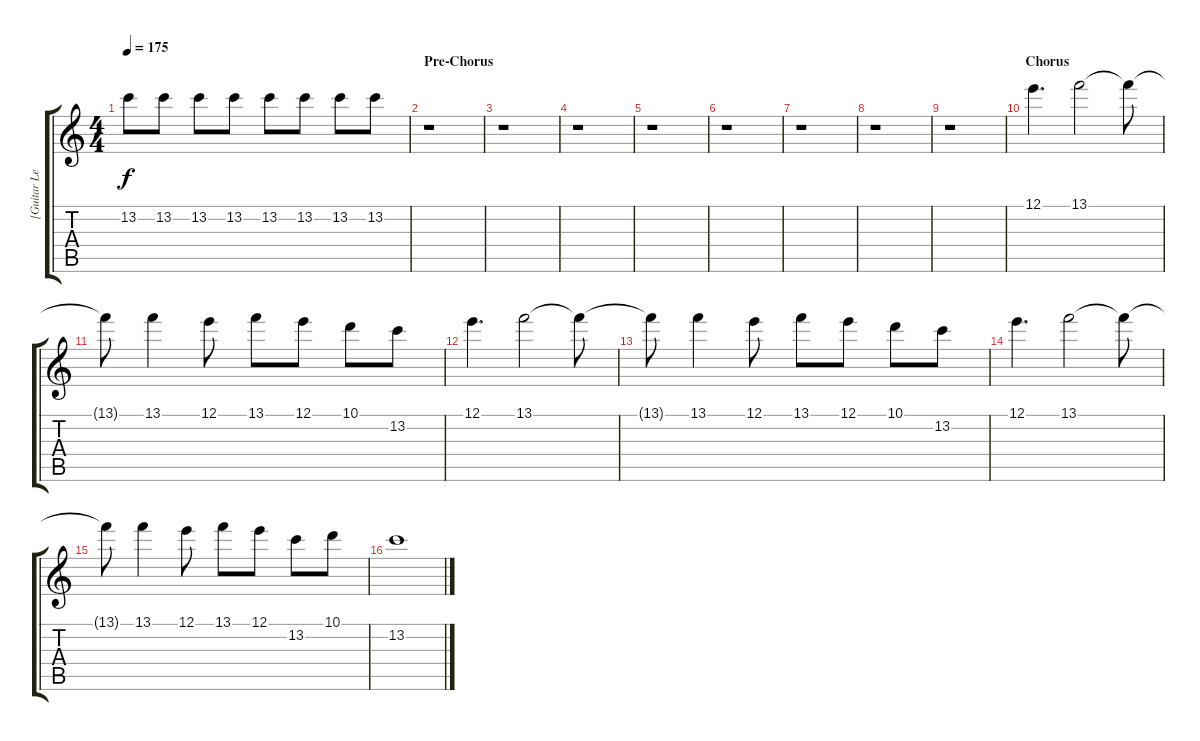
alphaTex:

\track ("[Guitar Lead] Roman Surman" "[Guitar Le") {instrument overdrivenguitar}
\staff {score tabs}
\tuning (E4 B3 G3 D3 A2 E2) {hide}
\ts (4 4)
\tempo 175
\clef g2
\ks c
13.2.8{dy f} 13.2.8 13.2.8 13.2.8 13.2.8 13.2.8 13.2.8 13.2.8 |
\section ("" "Pre-Chorus")
r.1 |
r.1 |
r.1 |
r.1 |
r.1 |
r.1 |
r.1 |
r.1 |
\section ("" "Chorus")
12.1.4{d} 13.1.2 13.1{t}.8 |
13.1{t}.8 13.1.4 12.1.8 13.1.8 12.1.8 10.1.8 13.2.8 |
12.1.4{d} 13.1.2 13.1{t}.8 |
13.1{t}.8 13.1.4 12.1.8 13.1.8 12.1.8 10.1.8 13.2.8 |
12.1.4{d} 13.1.2 13.1{t}.8 |
13.1{t}.8 13.1.4 12.1.8 13.1.8 12.1.8 13.2.8 10.1.8 |
13.2.1
